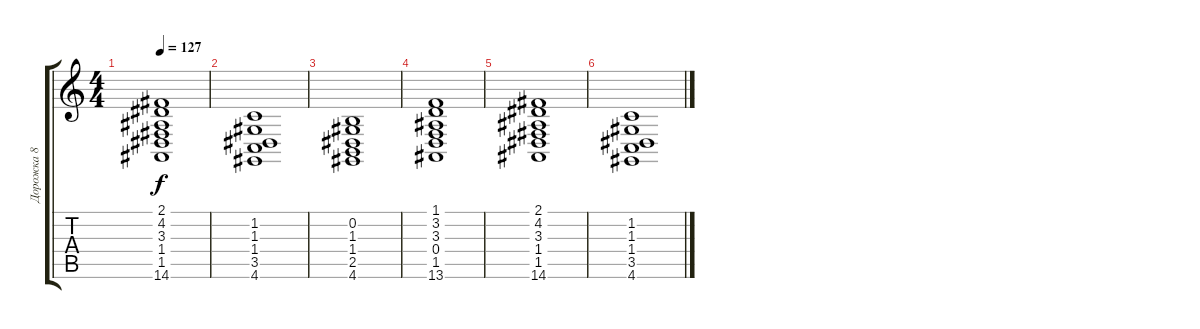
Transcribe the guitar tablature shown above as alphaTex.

\track ("Дорожка 8" "Дорожка 8") {instrument synthstrings2}
\staff {score tabs}
\tuning (E4 B3 G3 D3 A2 E2) {hide}
\ts (4 4)
\tempo 127
\clef g2
\ks c
(2.1 4.2 3.3 1.4 1.5 14.6).1{dy f} |
(1.2 1.3 1.4 3.5 4.6).1 |
(0.2 1.3 1.4 2.5 4.6).1 |
(1.1 3.2 3.3 0.4 1.5 13.6).1 |
(2.1 4.2 3.3 1.4 1.5 14.6).1 |
(1.2 1.3 1.4 3.5 4.6).1
